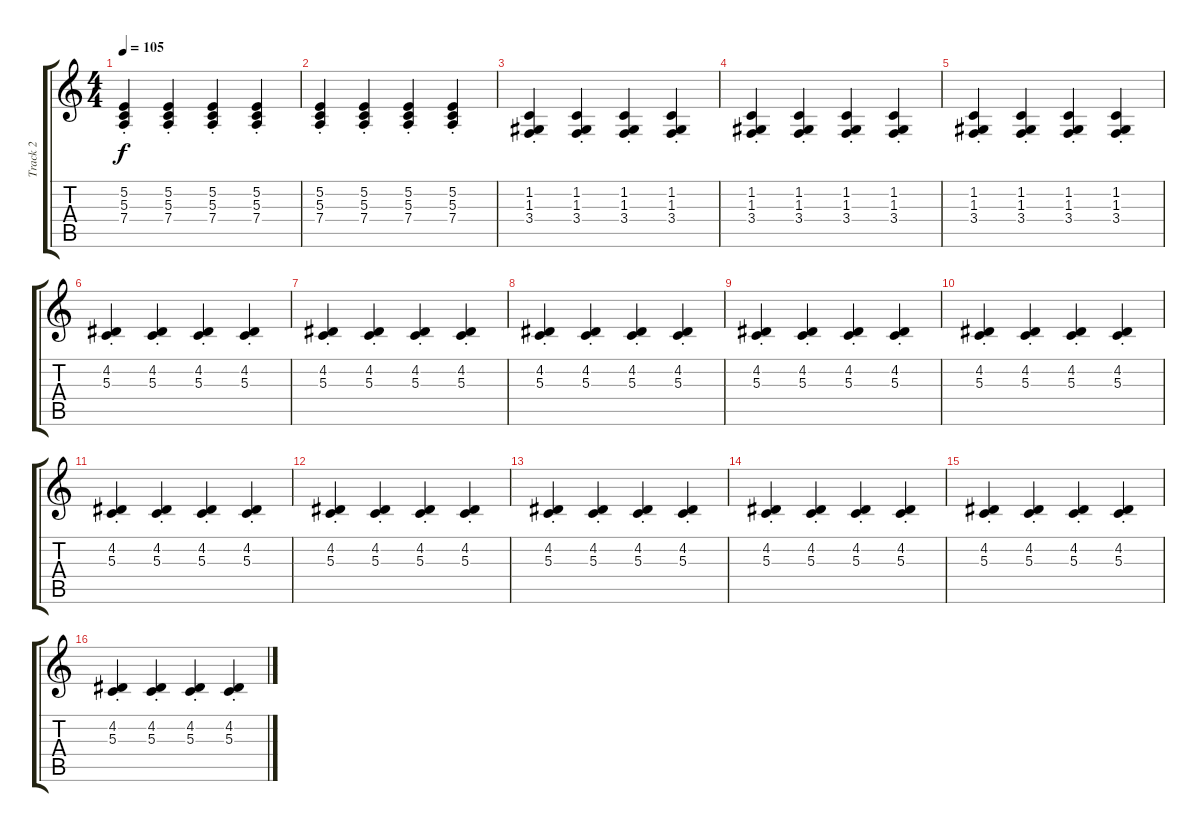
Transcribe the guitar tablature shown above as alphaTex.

\track ("Track 2" "Track 2") {instrument stringensemble1}
\staff {score tabs}
\tuning (E4 B3 G3 D3 A2 E2) {hide}
\ts (4 4)
\tempo 105
\clef g2
\ks c
(5.2{st} 5.3{st} 7.4{st}).4{dy f volume 13} (5.2{st} 5.3{st} 7.4{st}).4 (5.2{st} 5.3{st} 7.4{st}).4 (5.2{st} 5.3{st} 7.4{st}).4 |
(5.2{st} 5.3{st} 7.4{st}).4{volume 8} (5.2{st} 5.3{st} 7.4{st}).4 (5.2{st} 5.3{st} 7.4{st}).4 (5.2{st} 5.3{st} 7.4{st}).4 |
(1.2{st} 1.3{st} 3.4{st}).4{volume 13} (1.2{st} 1.3{st} 3.4{st}).4 (1.2{st} 1.3{st} 3.4{st}).4 (1.2{st} 1.3{st} 3.4{st}).4 |
(1.2{st} 1.3{st} 3.4{st}).4{volume 8} (1.2{st} 1.3{st} 3.4{st}).4 (1.2{st} 1.3{st} 3.4{st}).4 (1.2{st} 1.3{st} 3.4{st}).4 |
(1.2{st} 1.3{st} 3.4{st}).4{volume 13} (1.2{st} 1.3{st} 3.4{st}).4 (1.2{st} 1.3{st} 3.4{st}).4 (1.2{st} 1.3{st} 3.4{st}).4 |
(4.2{st} 5.3{st}).4{volume 10} (4.2{st} 5.3{st}).4 (4.2{st} 5.3{st}).4 (4.2{st} 5.3{st}).4 |
(4.2{st} 5.3{st}).4 (4.2{st} 5.3{st}).4 (4.2{st} 5.3{st}).4 (4.2{st} 5.3{st}).4 |
(4.2{st} 5.3{st}).4{volume 10} (4.2{st} 5.3{st}).4 (4.2{st} 5.3{st}).4 (4.2{st} 5.3{st}).4 |
(4.2{st} 5.3{st}).4 (4.2{st} 5.3{st}).4 (4.2{st} 5.3{st}).4 (4.2{st} 5.3{st}).4 |
(4.2{st} 5.3{st}).4{volume 10} (4.2{st} 5.3{st}).4 (4.2{st} 5.3{st}).4 (4.2{st} 5.3{st}).4 |
(4.2{st} 5.3{st}).4 (4.2{st} 5.3{st}).4 (4.2{st} 5.3{st}).4 (4.2{st} 5.3{st}).4 |
(4.2{st} 5.3{st}).4{volume 10} (4.2{st} 5.3{st}).4 (4.2{st} 5.3{st}).4 (4.2{st} 5.3{st}).4 |
(4.2{st} 5.3{st}).4 (4.2{st} 5.3{st}).4 (4.2{st} 5.3{st}).4 (4.2{st} 5.3{st}).4 |
(4.2{st} 5.3{st}).4{volume 13} (4.2{st} 5.3{st}).4 (4.2{st} 5.3{st}).4 (4.2{st} 5.3{st}).4 |
(4.2{st} 5.3{st}).4 (4.2{st} 5.3{st}).4 (4.2{st} 5.3{st}).4 (4.2{st} 5.3{st}).4 |
(4.2{st} 5.3{st}).4{volume 10} (4.2{st} 5.3{st}).4 (4.2{st} 5.3{st}).4 (4.2{st} 5.3{st}).4
